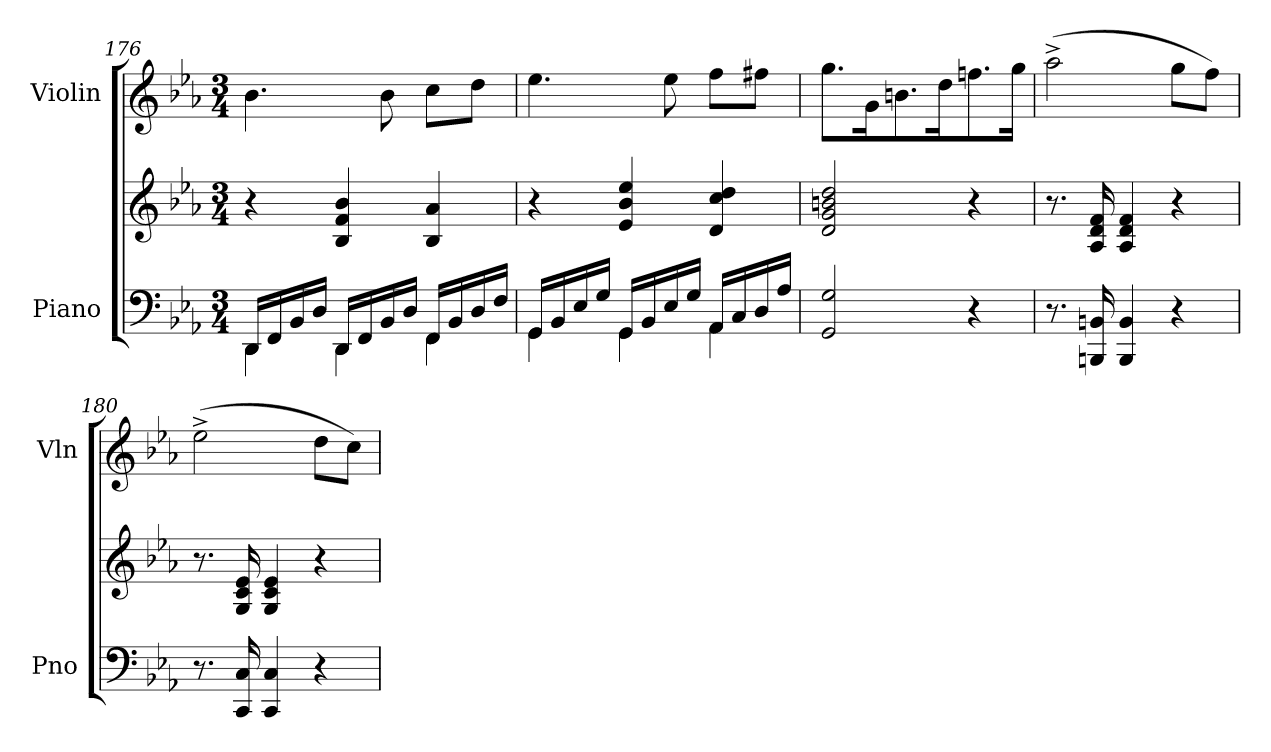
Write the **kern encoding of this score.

**kern	**kern	**kern
*part2	*part2	*part1
*staff3	*staff2	*staff1
*I"Piano	*	*I"Violin
*I'Pno	*	*I'Vln
!!LO:PB:g=z
*clefF4	*clefG2	*clefG2
*k[b-e-a-]	*k[b-e-a-]	*k[b-e-a-]
*M3/4	*M3/4	*M3/4
=176	=176	=176
*^	*	*
16DD/LL	4DD\	4r	4.b-\
16FF/	.	.	.
16BB-/	.	.	.
16D/JJ	.	.	.
16DD/LL	4DD\	4B-/ 4f/ 4b-/	.
16FF/	.	.	.
16BB-/	.	.	8b-\
16D/JJ	.	.	.
16FF/LL	4FF\	4B-/ 4a-/	8cc\L
16BB-/	.	.	.
16D/	.	.	8dd\J
16F/JJ	.	.	.
=177	=177	=177	=177
16GG/LL	4GG\	4r	4.ee-\
16BB-/	.	.	.
16E-/	.	.	.
16G/JJ	.	.	.
16GG/LL	4GG\	4e-/ 4b-/ 4ee-/	.
16BB-/	.	.	.
16E-/	.	.	8ee-\
16G/JJ	.	.	.
16AA-/LL	4AA-\	4d/ 4cc/ 4dd/	8ff\L
16C/	.	.	.
16D/	.	.	8ff#X\J
16A-/JJ	.	.	.
*v	*v	*	*
=178	=178	=178
2GG/ 2G/	2d/ 2g/ 2bn/ 2dd/	8.gg\L
.	.	16g\K
.	.	8.bn\
.	.	16dd\K
4r	4r	8.ffn\
.	.	16gg\Jk
=179	=179	=179
8.r	8.r	(>2aa-^\
16BBBn/ 16BBn/	16A-/ 16d/ 16f/	.
4BBB/ 4BB/	4A-/ 4d/ 4f/	.
4r	4r	8gg\L
.	.	8ff\J)
=180	=180	=180
8.r	8.r	(>2ee-^\
16CC/ 16C/	16G/ 16c/ 16e-/	.
4CC/ 4C/	4G/ 4c/ 4e-/	.
4r	4r	8dd\L
.	.	8cc\J)
=	=	=
*-	*-	*-
